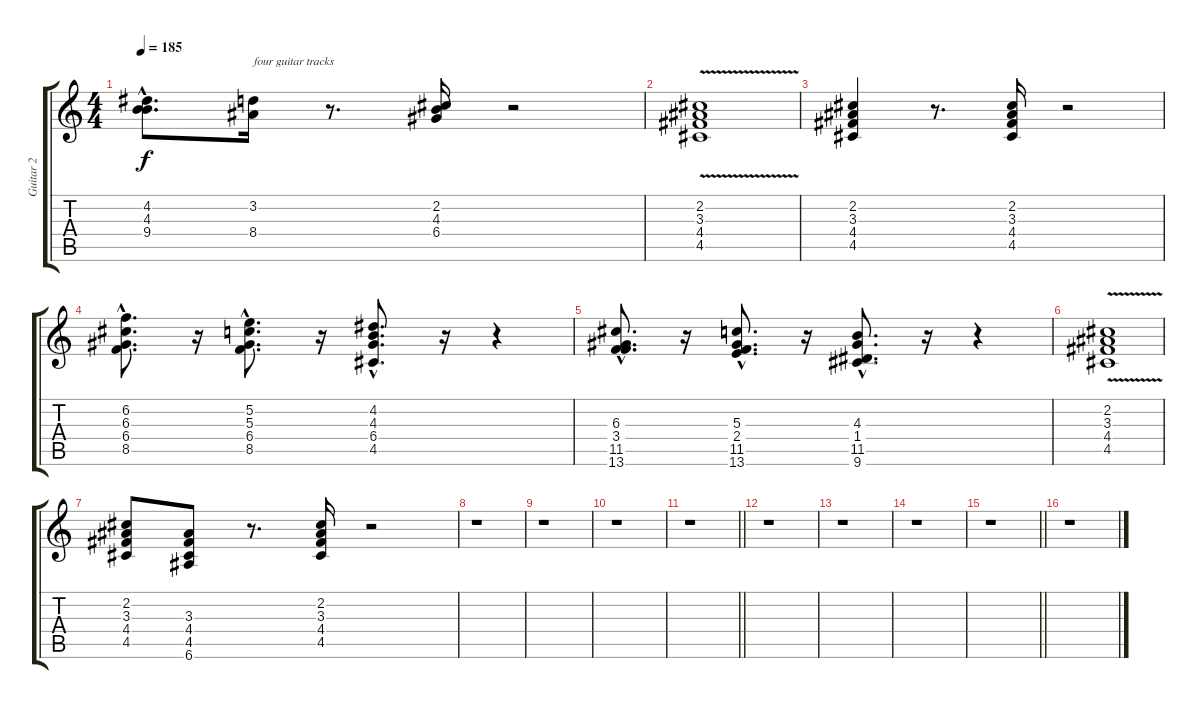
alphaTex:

\track ("Guitar 2" "Guitar 2") {instrument overdrivenguitar}
\staff {score tabs}
\tuning (E4 B3 G3 D3 A2 E2) {hide}
\ts (4 4)
\tempo 185
\clef g2
\ks c
(4.2{hac} 4.3{hac} 9.4{hac}).8{d dy f} (3.2 8.4).16{txt "four guitar tracks"} r.8{d} (2.2 4.3 6.4).16 r.2 |
(2.2{v} 3.3{v} 4.4{v} 4.5{v}).1{balance 16} |
(2.2 3.3 4.4 4.5).4 r.8{d} (2.2 3.3 4.4 4.5).16 r.2 |
(6.2{hac} 6.3{hac} 6.4{hac} 8.5{hac}).8{d balance 0} r.16 (5.2{hac} 5.3{hac} 6.4{hac} 8.5{hac}).8{d} r.16 (4.2{hac} 4.3{hac} 6.4{hac} 4.5{hac}).8{d} r.16 r.4 |
(6.3{hac} 3.4{hac} 11.5{hac} 13.6{hac}).8{d balance 16} r.16 (5.3{hac} 2.4{hac} 11.5{hac} 13.6{hac}).8{d} r.16 (4.3{hac} 1.4{hac} 11.5{hac} 9.6{hac}).8{d} r.16 r.4 |
(2.2{v} 3.3{v} 4.4{v} 4.5{v}).1{balance 0} |
(2.2 3.3 4.4 4.5).8{balance 16} (3.3 4.4 4.5 6.6).8 r.8{d} (2.2 3.3 4.4 4.5).16 r.2 |
r.1 |
r.1 |
r.1 |
\barLineRight lightlight
r.1 |
r.1 |
r.1 |
r.1 |
\barLineRight lightlight
r.1 |
r.1
